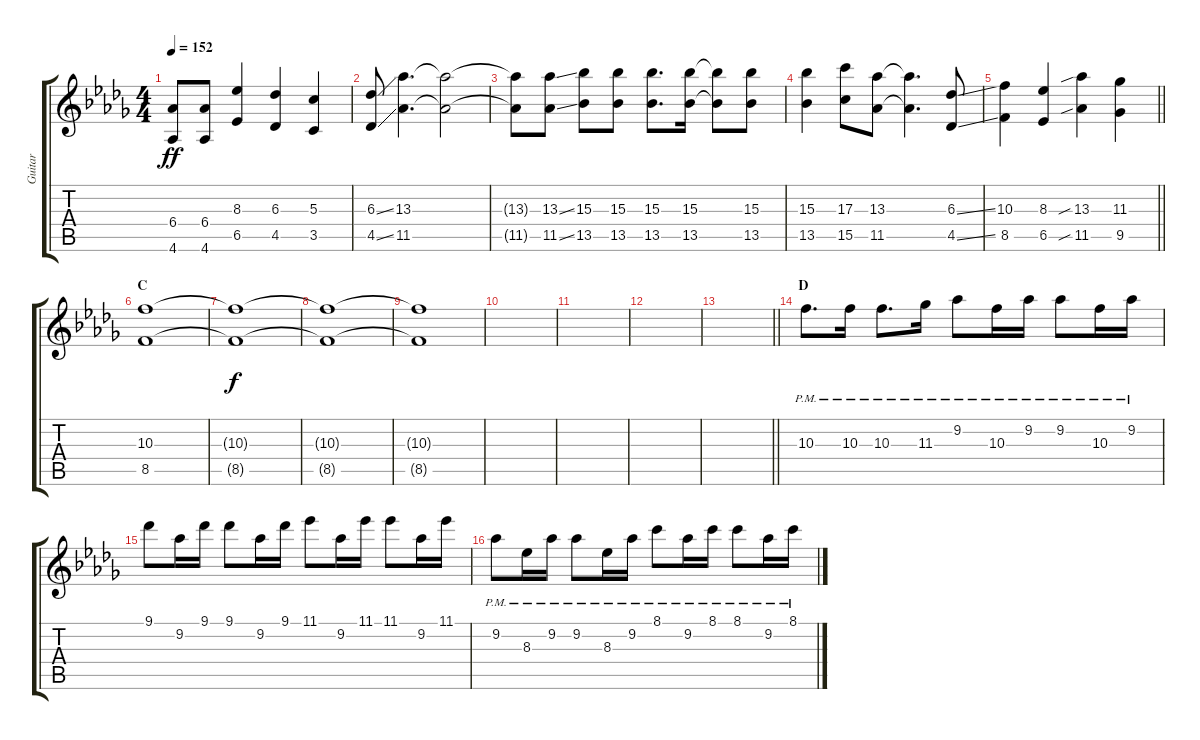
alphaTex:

\track ("Guitar" "Guitar") {instrument distortionguitar}
\staff {score tabs}
\tuning (E4 B3 G3 D3 A2 E2) {hide}
\ts (4 4)
\tempo 152
\clef g2
\ks db
(6.4{t} 4.6{t}).8{dy ff} (6.4 4.6).8 (8.3 6.5).4 (6.3 4.5).4 (5.3 3.5).4 |
(6.3{ss} 4.5{ss}).8 (13.3 11.5).4{d} (13.3{t} 11.5{t}).2 |
(13.3{t} 11.5{t}).8 (13.3{ss} 11.5{ss}).8 (15.3 13.5).8 (15.3 13.5).8 (15.3 13.5).8{d} (15.3 13.5).16 (15.3{t} 13.5{t}).8 (15.3 13.5).8 |
(15.3 13.5).4 (17.3 15.5).8 (13.3 11.5).8 (13.3{t} 11.5{t}).4{d} (6.3{ss} 4.5{ss}).8 |
\barLineRight lightlight
(10.3 8.5).4 (8.3 6.5).4 (13.3{sib} 11.5{sib}).4 (11.3 9.5).4 |
\section ("" "C")
(10.3 8.5).1 |
(10.3{t} 8.5{t}).1{dy f} |
(10.3{t} 8.5{t}).1 |
(10.3{t} 8.5{t}).1 |
|
|
|
\barLineRight lightlight
|
\section ("" "D")
10.3{pm}.8{d} 10.3{pm}.16 10.3{pm}.8{d} 11.3{pm}.16 9.2{pm}.8 10.3{pm}.16 9.2{pm}.16 9.2{pm}.8 10.3{pm}.16 9.2{pm}.16 |
9.1.8 9.2.16 9.1.16 9.1.8 9.2.16 9.1.16 11.1.8 9.2.16 11.1.16 11.1.8 9.2.16 11.1.16 |
9.2{pm}.8 8.3{pm}.16 9.2{pm}.16 9.2{pm}.8 8.3{pm}.16 9.2{pm}.16 8.1{pm}.8 9.2{pm}.16 8.1{pm}.16 8.1{pm}.8 9.2{pm}.16 8.1{pm}.16
